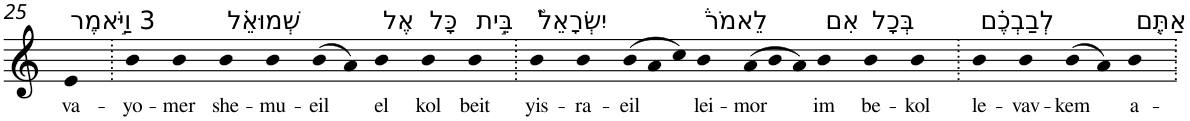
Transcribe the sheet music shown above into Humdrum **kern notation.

**kern	**text
*part1	*part1
*staff1	*staff1
*I"Piano	*
*I'Pno	*
!!LO:PB:g=z
*clefG2	*
*k[]	*
=25	=25
!LO:TX:a:t=3 וַיֹּ֣אמֶר	!
!	!LO:LY:b
4e	va-
=26.	=26.
!	!LO:LY:b
4b	-yo-
!	!LO:LY:b
4b	-mer
!LO:TX:a:t=שְׁמוּאֵ֗ל	!
!	!LO:LY:b
4b	she-
!	!LO:LY:b
4b	-mu-
!	!LO:LY:b
(>8b	-eil
8a)	.
!LO:TX:a:t=אֶל	!
!	!LO:LY:b
4b	el
!LO:TX:a:t=כָּל	!
!	!LO:LY:b
4b	kol
!LO:TX:a:t=בֵּ֣ית	!
!	!LO:LY:b
4b	beit
=27.	=27.
!LO:TX:a:t=יִשְׂרָאֵל֮	!
!	!LO:LY:b
4b	yis-
!	!LO:LY:b
4b	-ra-
*Xtuplet	*
!	!LO:LY:b
(>12b	-eil
12a	.
12cc)	.
!LO:TX:a:t=לֵאמֹר֒	!
!	!LO:LY:b
4b	lei-
!	!LO:LY:b
(>12a	-mor
12b	.
12a)	.
!LO:TX:a:t=אִם	!
!	!LO:LY:b
4b	im
!LO:TX:a:t=בְּכָל	!
!	!LO:LY:b
4b	be-
!	!LO:LY:b
4b	-kol
=28.	=28.
!LO:TX:a:t=לְבַבְכֶ֗ם	!
!	!LO:LY:b
4b	le-
!	!LO:LY:b
4b	-vav-
!	!LO:LY:b
(>8b	-kem
8a)	.
!LO:TX:a:t=אַתֶּ֤ם	!
!	!LO:LY:b
4b	a-
=.	=.
*-	*-
